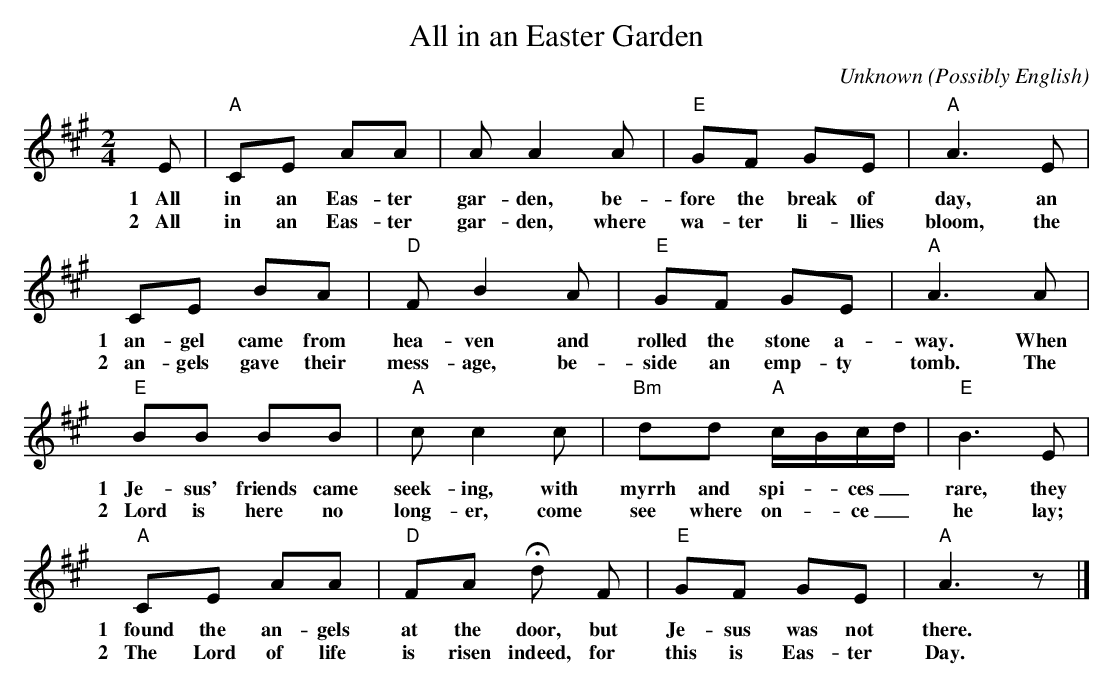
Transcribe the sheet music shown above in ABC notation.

X:1
T:All in an Easter Garden
M:2/4
L:1/8
C:Unknown
O:Possibly English
K:A
E | "A"CE AA | A A2 A    | "E" GF GE                | "A"A3 E |
w: 1~~~All in an Eas-ter gar-den, be-fore the break of day, an
w: 2~~~All in an Eas-ter gar-den, where wa-ter li-llies bloom, the
CE BA | "D"F B2 A | "E" GF GE                | "A"A3 A |
w:1~~~an-gel came from hea-ven and rolled the stone a-way.  When
w: 2~~~an-gels gave their mess-age, be-side an emp-ty tomb. The
"E"BB BB | "A"c c2 c | "Bm"dd "A"c/2-B/2c/2-d/2 | "E"B3 E |
w:1~~~Je-sus' friends came seek-ing, with myrrh and spi-_ces_ rare, they
w: 2~~~Lord is here no long-er, come see where on-_ce_ he lay;
"A"CE AA | "D"FA !fermata!d F | "E"GF GE           | "A"A3 z |]
w:1~~~found the an-gels at the door, but Je-sus was not there.
w: 2~~~The Lord of life is risen indeed, for this is Eas-ter Day.
